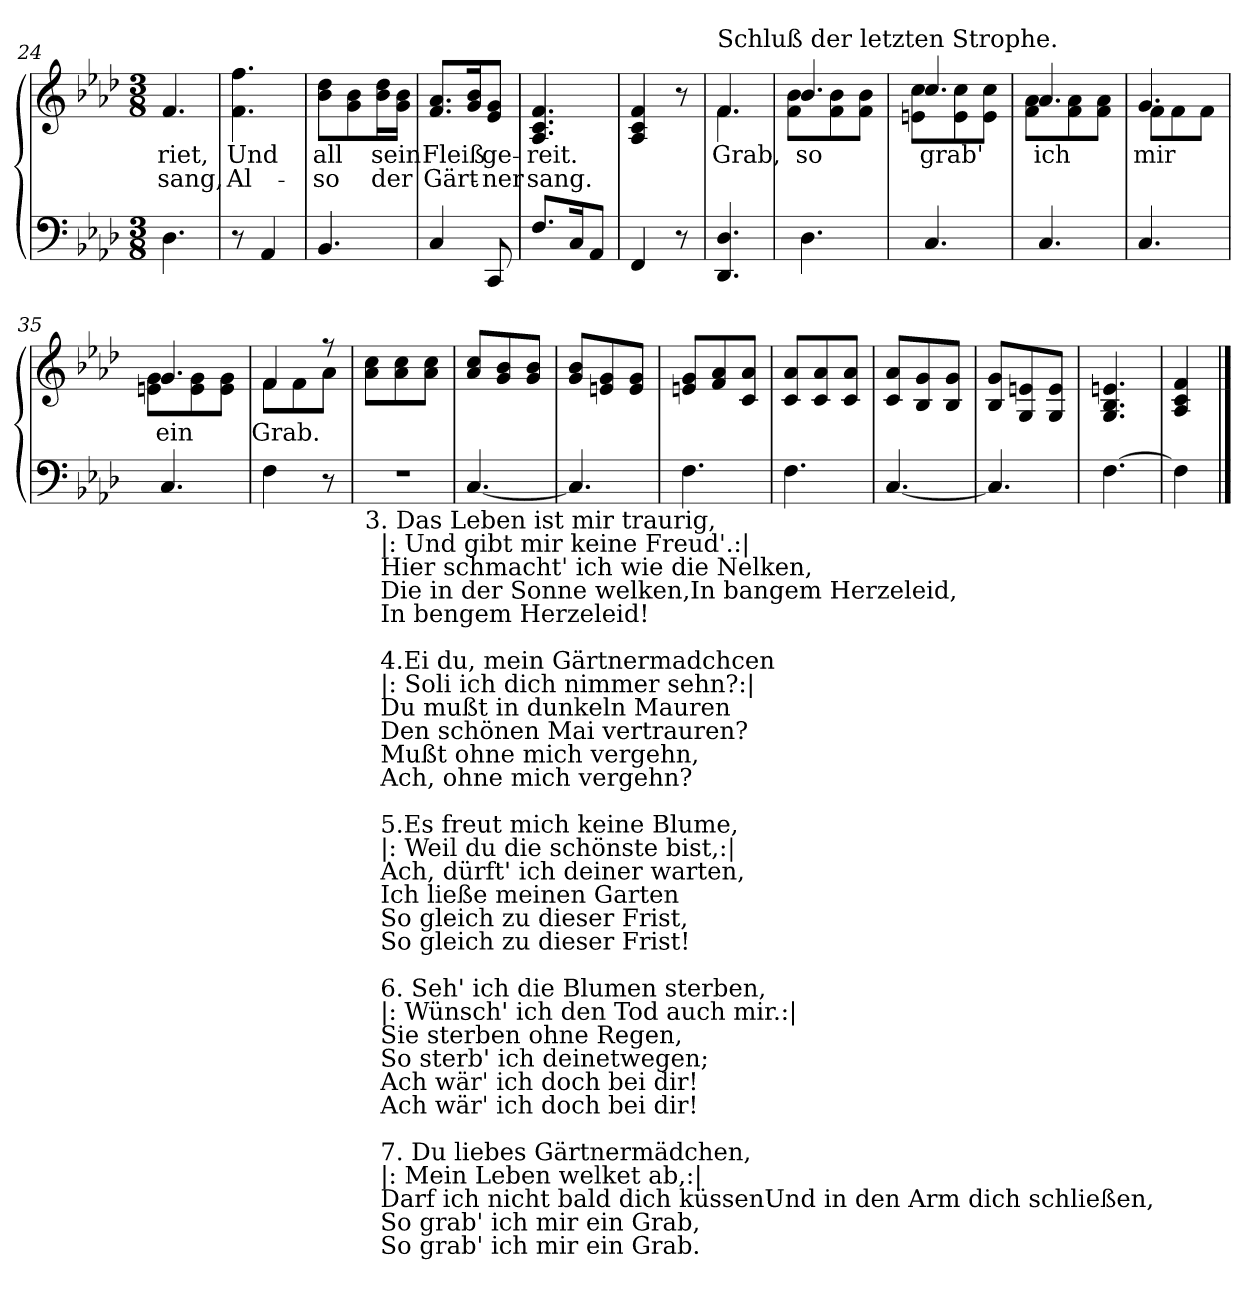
**kern	**kern	**text	**text
*part1	*part1	*part1	*part1
*staff2	*staff1	*staff1	*staff1
*clefF4	*clefG2	*	*
*k[b-e-a-d-]	*k[b-e-a-d-]	*	*
*M3/8	*M3/8	*	*
=24	=24	=24	=24
4.D-\	4.f/	-riet,	sang,
=25	=25	=25	=25
8r	4.f\ 4.ff\	Und	Al-
4AA-/	.	.	.
=26	=26	=26	=26
4.BB-/	8b-\ 8dd-\L	all	-so
.	8g\ 8b-\	.	.
.	16b-\ 16dd-\L	sein	der
.	16g\ 16b-\JJ	.	.
=27	=27	=27	=27
4C/	8.f/ 8.a-/L	Fleiß	Gärt-
.	16g/ 16b-/k	.	.
8CC/	8e-/ 8g/J	ge-	-ner
!!LO:LB:g=z
=28	=28	=28	=28
8.F/L	4.A-/ 4.c/ 4.f/	-reit.	sang.
16C/k	.	.	.
8AA-/J	.	.	.
=29	=29	=29	=29
4FF/	4A-/ 4c/ 4f/	.	.
8r	8r	.	.
=30	=30	=30	=30
*	*^	*	*
!	!LO:TX:a:t=Schluß der letzten Strophe.	!	!	!
4.DD-/ 4.D-/	4.f/	4.f\	Grab,	.
=31	=31	=31	=31	=31
4.D-\	4.b-/	8f\ 8b-\L	so	.
.	.	8f\ 8b-\	.	.
.	.	8f\ 8b-\J	.	.
=32	=32	=32	=32	=32
4.C/	4.cc/	8en\ 8cc\L	-grab'	.
.	.	8e\ 8cc\	.	.
.	.	8e\ 8cc\J	.	.
=33	=33	=33	=33	=33
4.C/	4.a-/	8f\ 8a-\L	ich	.
.	.	8f\ 8a-\	.	.
.	.	8f\ 8a-\J	.	.
=34	=34	=34	=34	=34
4.C/	4.g/	8f\L	mir	.
.	.	8f\	.	.
.	.	8f\J	.	.
=35	=35	=35	=35	=35
4.C/	4.g/	8en\ 8g\L	ein	.
.	.	8e\ 8g\	.	.
.	.	8e\ 8g\J	.	.
=36	=36	=36	=36	=36
4F\	4f/	8f\L	Grab.	.
.	.	8f\	.	.
8r	8r	8a-\J	.	.
!!LO:PB:g=z
=37	=37	=37	=37	=37
!LO:TX:b:t=3. Das Leben ist mir traurig,\n                        |&colon; Und gibt mir keine Freud'.&colon;|\n                        Hier schmacht' ich wie die Nelken,\n                        Die in der Sonne welken,In bangem Herzeleid,\n                        In bengem Herzeleid!\n                        \n                        4.Ei du, mein Gärtnermadchcen\n                        |&colon; Soli ich dich nimmer sehn?&colon;|\n                        Du mußt in dunkeln Mauren\n                        Den schönen Mai vertrauren?\n                        Mußt ohne mich vergehn,\n                        Ach, ohne mich vergehn?\n                        \n                        5.Es freut mich keine Blume,\n                        |&colon; Weil du die schönste bist,&colon;|\n                        Ach, dürft' ich deiner warten,\n                        Ich ließe meinen Garten\n                        So gleich zu dieser Frist,\n                        So gleich zu dieser Frist!\n                        \n                        6. Seh' ich die Blumen sterben,\n                        |&colon; Wünsch' ich den Tod auch mir.&colon;|\n                        Sie sterben ohne Regen,\n                        So sterb' ich deinetwegen;\n                        Ach wär' ich doch bei dir!\n                        Ach wär' ich doch bei dir! \n                        \n                        7. Du liebes Gärtnermädchen,\n                        |&colon; Mein Leben welket ab,&colon;|\n                        Darf ich nicht bald dich küssenUnd in den Arm dich schließen,\n                        So grab' ich mir ein Grab,\n                        So grab' ich mir ein Grab.	!	!	!	!
*	*v	*v	*	*
4.r	8a-\ 8cc\L	.	.
.	8a-\ 8cc\	.	.
.	8a-\ 8cc\J	.	.
=38	=38	=38	=38
[4.C/	8a-/ 8cc/L	.	.
.	8g/ 8b-/	.	.
.	8g/ 8b-/J	.	.
=39	=39	=39	=39
4.C/]	8g/ 8b-/L	.	.
.	8en/ 8g/	.	.
.	8e/ 8g/J	.	.
=40	=40	=40	=40
4.F\	8en/ 8g/L	.	.
.	8f/ 8a-/	.	.
.	8c/ 8a-/J	.	.
=41	=41	=41	=41
4.F\	8c/ 8a-/L	.	.
.	8c/ 8a-/	.	.
.	8c/ 8a-/J	.	.
=42	=42	=42	=42
[4.C/	8c/ 8a-/L	.	.
.	8B-/ 8g/	.	.
.	8B-/ 8g/J	.	.
=43	=43	=43	=43
4.C/]	8B-/ 8g/L	.	.
.	8G/ 8en/	.	.
.	8G/ 8e/J	.	.
=44	=44	=44	=44
[4.F\	4.G/ 4.B-/ 4.en/	.	.
=45	=45	=45	=45
4F\]	4A-/ 4c/ 4f/	.	.
==	==	==	==
*-	*-	*-	*-
